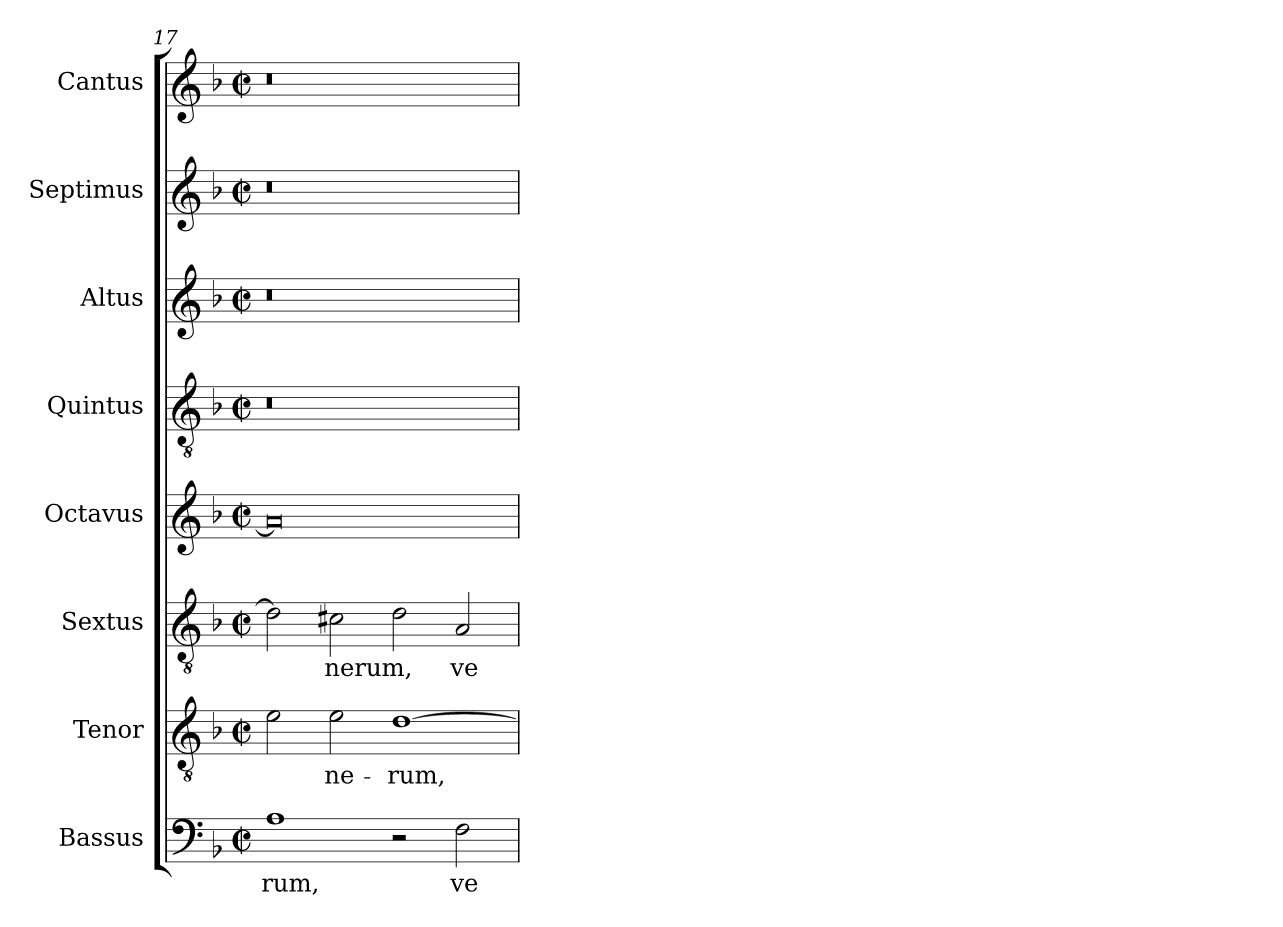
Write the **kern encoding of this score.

**kern	**text	**kern	**text	**kern	**text	**kern	**kern	**kern	**kern	**kern
*part8	*part8	*part7	*part7	*part6	*part6	*part5	*part4	*part3	*part2	*part1
*staff8	*staff8	*staff7	*staff7	*staff6	*staff6	*staff5	*staff4	*staff3	*staff2	*staff1
*I"Bassus	*	*I"Tenor	*	*I"Sextus	*	*I"Octavus	*I"Quintus	*I"Altus	*I"Septimus	*I"Cantus
*clefF4	*	*clefGv2	*	*clefGv2	*	*clefG2	*clefGv2	*clefG2	*clefG2	*clefG2
*k[b-]	*	*k[b-]	*	*k[b-]	*	*k[b-]	*k[b-]	*k[b-]	*k[b-]	*k[b-]
*F:	*	*F:	*	*F:	*	*F:	*F:	*F:	*F:	*F:
*M2/2	*	*M2/2	*	*M2/2	*	*M2/2	*M2/2	*M2/2	*M2/2	*M2/2
*met(c|)	*	*met(c|)	*	*met(c|)	*	*met(c|)	*met(c|)	*met(c|)	*met(c|)	*met(c|)
=17	=17	=17	=17	=17	=17	=17	=17	=17	=17	=17
!	!LO:LY:b:cj	!	!	!	!	!	!	!	!	!
1A	rum,	2e\	.	2d\]	.	0a]	0r	0r	0r	0r
!	!	!	!LO:LY:b:cj	!	!LO:LY:b	!	!	!	!	!
.	.	2e\	-ne-	2c#\	nerum,	.	.	.	.	.
!	!	!	!LO:LY:b	!	!	!	!	!	!	!
2r	.	[>1d	-rum,	2d\	.	.	.	.	.	.
!	!LO:LY:b:cj	!	!	!	!LO:LY:b:cj	!	!	!	!	!
2F\	ve	.	.	2A/	ve	.	.	.	.	.
=	=	=	=	=	=	=	=	=	=	=
*-	*-	*-	*-	*-	*-	*-	*-	*-	*-	*-
